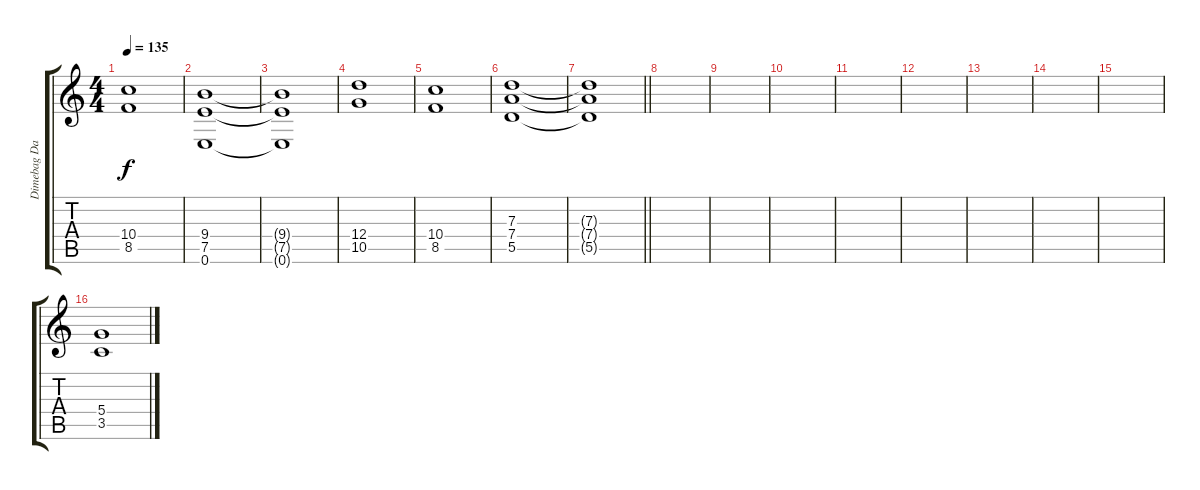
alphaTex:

\track ("Dimebag Darrell" "Dimebag Da") {instrument distortionguitar}
\staff {score tabs}
\tuning (E4 B3 G3 D3 A2 E2) {hide}
\ts (4 4)
\tempo 135
\clef g2
\ks c
(10.4 8.5).1{dy f} |
(9.4 7.5 0.6).1 |
(9.4{t} 7.5{t} 0.6{t}).1 |
(12.4 10.5).1 |
(10.4 8.5).1 |
(7.3 7.4 5.5).1 |
\barLineRight lightlight
(7.3{t} 7.4{t} 5.5{t}).1 |
|
|
|
|
|
|
|
|
(5.4 3.5).1
